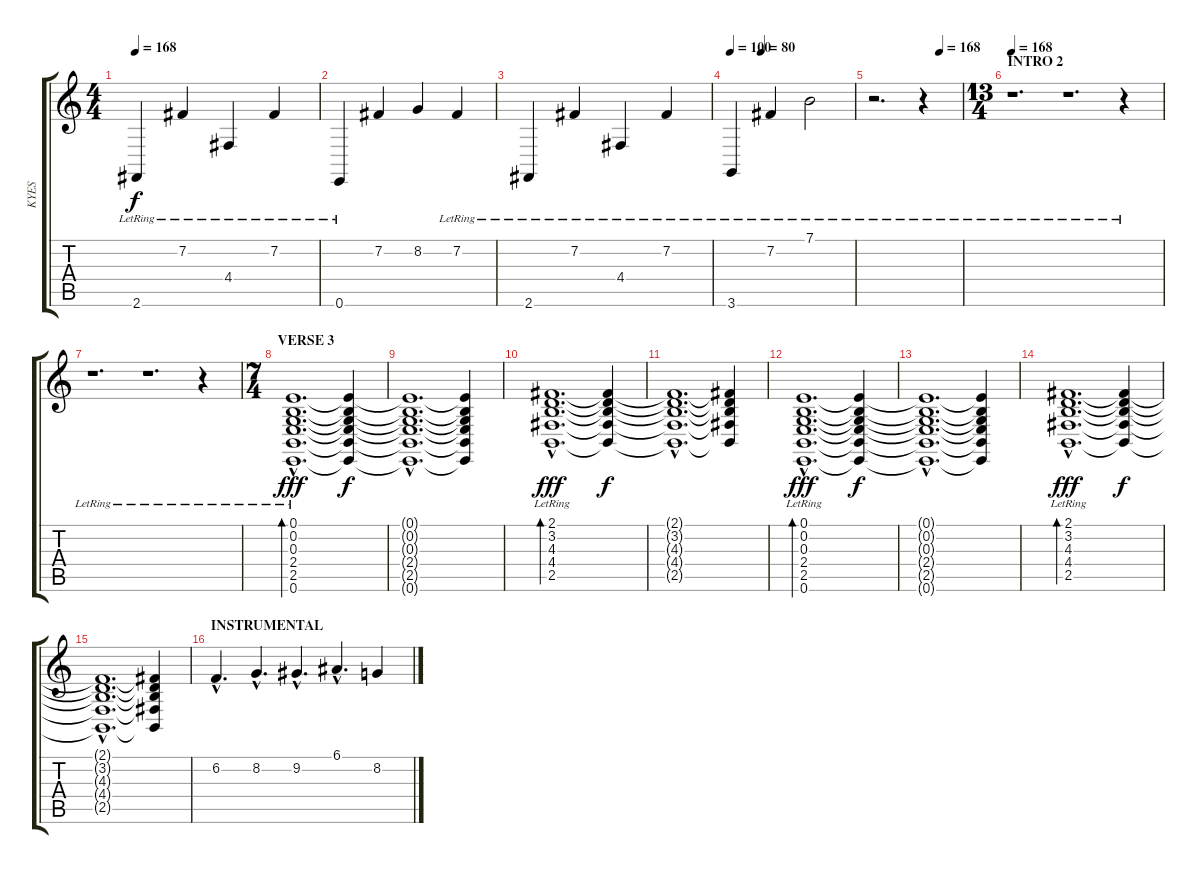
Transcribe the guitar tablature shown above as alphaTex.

\track ("KYES" "KYES") {instrument fx1rain}
\staff {score tabs}
\tuning (E4 B3 G3 D3 A2 E2) {hide}
\ts (4 4)
\tempo 168
\clef g2
\ks c
2.6{lr}.4{dy f} 7.2{lr}.4 4.4{lr}.4 7.2{lr}.4 |
0.6{lr}.4 7.2.4 8.2.4 7.2{lr}.4 |
2.6{lr}.4 7.2{lr}.4 4.4{lr}.4 7.2{lr}.4 |
\tempo 100
\tempo (80 0.25)
3.6{lr}.4 7.2{lr}.4 7.1{lr}.2 |
\tempo (168 0.75)
r.2{d} r.4 |
\ts (13 4)
\section ("" "INTRO 2")
\tempo 164
\tempo 168
r.1{d} r.1{d} r.4 |
r.1{d} r.1{d} r.4 |
\ts (7 4)
\section ("" "VERSE 3 ")
(0.1{hac lr} 0.2{hac lr} 0.3{hac lr} 2.4{hac lr} 2.5{hac lr} 0.6{hac lr}).1{d bd 240 dy fff volume 8 balance 5 instrument electricguitarjazz} (0.1{t} 0.2{t} 0.3{t} 2.4{t} 2.5{t} 0.6{t}).4{dy f} |
(0.1{hac t} 0.2{hac t} 0.3{hac t} 2.4{hac t} 2.5{hac t} 0.6{hac t}).1{d} (0.1{t} 0.2{t} 0.3{t} 2.4{t} 2.5{t} 0.6{t}).4 |
(2.1{hac lr} 3.2{hac lr} 4.3{hac lr} 4.4{hac lr} 2.5{hac lr}).1{d bd 240 dy fff} (2.1{t} 3.2{t} 4.3{t} 4.4{t} 2.5{t}).4{dy f} |
(2.1{hac t} 3.2{hac t} 4.3{hac t} 4.4{hac t} 2.5{hac t}).1{d} (2.1{t} 3.2{t} 4.3{t} 4.4{t} 2.5{t}).4 |
(0.1{hac lr} 0.2{hac lr} 0.3{hac lr} 2.4{hac lr} 2.5{hac lr} 0.6{hac lr}).1{d bd 240 dy fff} (0.1{t} 0.2{t} 0.3{t} 2.4{t} 2.5{t} 0.6{t}).4{dy f} |
(0.1{hac t} 0.2{hac t} 0.3{hac t} 2.4{hac t} 2.5{hac t} 0.6{hac t}).1{d} (0.1{t} 0.2{t} 0.3{t} 2.4{t} 2.5{t} 0.6{t}).4 |
(2.1{hac lr} 3.2{hac lr} 4.3{hac lr} 4.4{hac lr} 2.5{hac lr}).1{d bd 240 dy fff} (2.1{t} 3.2{t} 4.3{t} 4.4{t} 2.5{t}).4{dy f} |
(2.1{hac t} 3.2{hac t} 4.3{hac t} 4.4{hac t} 2.5{hac t}).1{d} (2.1{t} 3.2{t} 4.3{t} 4.4{t} 2.5{t}).4 |
\section ("" "INSTRUMENTAL")
6.2{hac}.4{d volume 12 instrument stringensemble1} 8.2{hac}.4{d} 9.2{hac}.4{d} 6.1{hac}.4{d} 8.2.4
